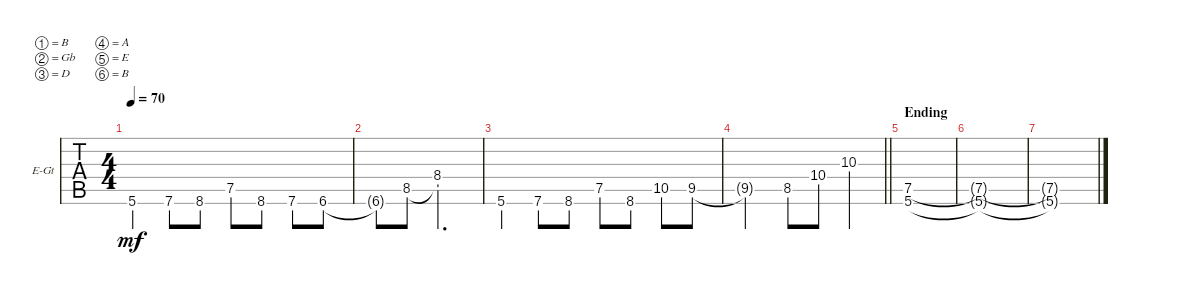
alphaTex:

\bracketExtendMode groupsimilarinstruments
\firstSystemTrackNameOrientation horizontal
\otherSystemsTrackNameOrientation horizontal
\track ("Lead Guitar" "E-Gt") {instrument distortionguitar}
\staff {tabs}
\tuning (B3 Gb3 D3 A2 E2 B1)
\ts (4 4)
\tempo 70
\clef g2
\ks c
5.6.4{dy mf} 7.6.8 8.6.8 7.5.8 8.6.8 7.6.8 6.6.8 |
6.6{t}.8 8.5.8 (8.4 8.5{t}).2{d} |
5.6.4 7.6.8 8.6.8 7.5.8 8.6.8 10.5.8 9.5.8 |
\barLineRight lightlight
9.5{t}.2 8.5.8 10.4.8 10.3.4 |
\section ("" "Ending")
(5.6 7.5).1 |
(5.6{t} 7.5{t}).1 |
(5.6{t} 7.5{t}).1
